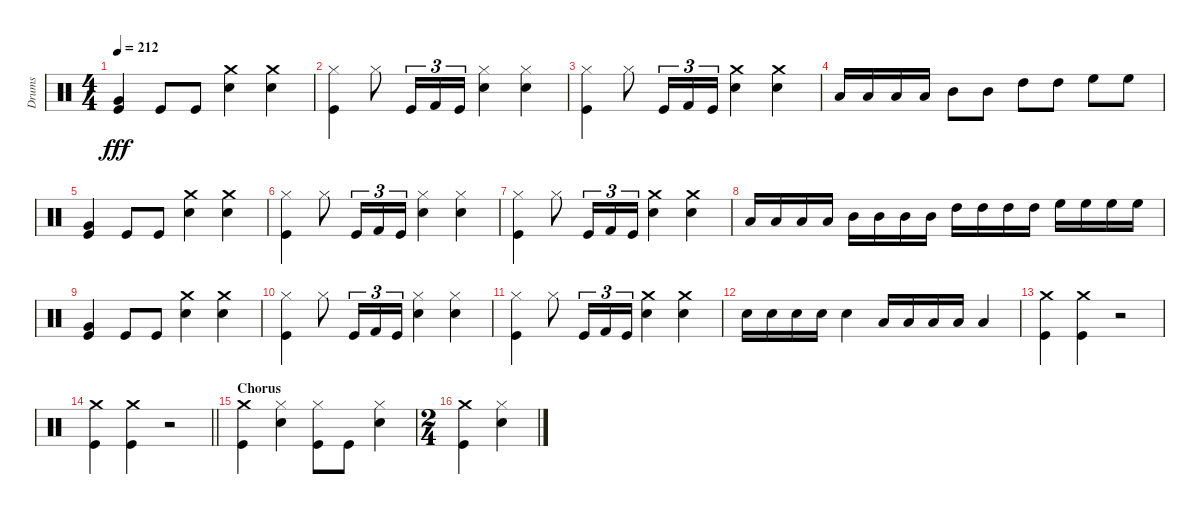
\track ("Drums" "Drums") {instrument percussion}
\staff {score}
\articulation defaults
\ts (4 4)
\tempo 212
\clef neutral
\ks c
("Kick (hit)" "Very Low Tom (hit)").4{dy fff} "Kick (hit)".8 "Kick (hit)".8 ("Snare (hit) 2" "Crash medium (hit)").4 ("Crash medium (hit)" "Snare (hit) 2").4 |
("Kick (hit)" "Hi-Hat (closed)").4 "Hi-Hat (closed)".8 "Kick (hit)".16{tu (3 2)} "Kick (hit) 2".16{tu (3 2)} "Kick (hit)".16{tu (3 2)} ("Snare (hit) 2" "Hi-Hat (closed)").4 ("Hi-Hat (closed)" "Snare (hit) 2").4 |
("Hi-Hat (closed)" "Kick (hit)").4 "Hi-Hat (closed)".8 "Kick (hit)".16{tu (3 2)} "Kick (hit) 2".16{tu (3 2)} "Kick (hit)".16{tu (3 2)} ("Crash medium (hit)" "Snare (hit) 2").4 ("Crash medium (hit)" "Snare (hit) 2").4 |
"Low Tom (hit)".16 "Low Tom (hit)".16 "Low Tom (hit)".16 "Low Tom (hit)".16 "Mid Tom (hit)".8 "Mid Tom (hit)".8 "High Tom (hit)".8 "High Tom (hit)".8 "High Floor Tom (hit)".8 "High Floor Tom (hit)".8 |
("Kick (hit)" "Very Low Tom (hit)").4 "Kick (hit)".8 "Kick (hit)".8 ("Crash medium (hit)" "Snare (hit) 2").4 ("Snare (hit) 2" "Crash medium (hit)").4 |
("Kick (hit)" "Hi-Hat (closed)").4 "Hi-Hat (closed)".8 "Kick (hit)".16{tu (3 2)} "Kick (hit) 2".16{tu (3 2)} "Kick (hit)".16{tu (3 2)} ("Snare (hit) 2" "Hi-Hat (closed)").4 ("Snare (hit) 2" "Hi-Hat (closed)").4 |
("Hi-Hat (closed)" "Kick (hit)").4 "Hi-Hat (closed)".8 "Kick (hit)".16{tu (3 2)} "Kick (hit) 2".16{tu (3 2)} "Kick (hit)".16{tu (3 2)} ("Crash medium (hit)" "Snare (hit) 2").4 ("Crash medium (hit)" "Snare (hit) 2").4 |
"Low Tom (hit)".16 "Low Tom (hit)".16 "Low Tom (hit)".16 "Low Tom (hit)".16 "Mid Tom (hit)".16 "Mid Tom (hit)".16 "Mid Tom (hit)".16 "Mid Tom (hit)".16 "High Tom (hit)".16 "High Tom (hit)".16 "High Tom (hit)".16 "High Tom (hit)".16 "High Floor Tom (hit)".16 "High Floor Tom (hit)".16 "High Floor Tom (hit)".16 "High Floor Tom (hit)".16 |
("Kick (hit)" "Very Low Tom (hit)").4 "Kick (hit)".8 "Kick (hit)".8 ("Crash medium (hit)" "Snare (hit) 2").4 ("Crash medium (hit)" "Snare (hit) 2").4 |
("Kick (hit)" "Hi-Hat (closed)").4 "Hi-Hat (closed)".8 "Kick (hit)".16{tu (3 2)} "Kick (hit) 2".16{tu (3 2)} "Kick (hit)".16{tu (3 2)} ("Snare (hit) 2" "Hi-Hat (closed)").4 ("Hi-Hat (closed)" "Snare (hit) 2").4 |
("Hi-Hat (closed)" "Kick (hit)").4 "Hi-Hat (closed)".8 "Kick (hit)".16{tu (3 2)} "Kick (hit) 2".16{tu (3 2)} "Kick (hit)".16{tu (3 2)} ("Crash medium (hit)" "Snare (hit) 2").4 ("Crash medium (hit)" "Snare (hit) 2").4 |
"Snare (hit) 2".16 "Snare (hit) 2".16 "Snare (hit) 2".16 "Snare (hit) 2".16 "Snare (hit) 2".4 "Low Tom (hit)".16 "Low Tom (hit)".16 "Low Tom (hit)".16 "Low Tom (hit)".16 "Low Tom (hit)".4 |
("Kick (hit)" "Crash medium (hit)").4 ("Crash medium (hit)" "Kick (hit)").4 r.2 |
\barLineRight lightlight
("Kick (hit)" "Crash medium (hit)").4 ("Crash medium (hit)" "Kick (hit)").4 r.2 |
\section ("" "Chorus")
("Kick (hit)" "Crash medium (hit)").4 ("Snare (hit) 2" "Hi-Hat (closed)").4 ("Kick (hit)" "Hi-Hat (closed)").8 "Kick (hit)".8 ("Snare (hit) 2" "Hi-Hat (closed)").4 |
\ts (2 4)
("Kick (hit)" "Crash medium (hit)").4 ("Hi-Hat (closed)" "Snare (hit) 2").4
